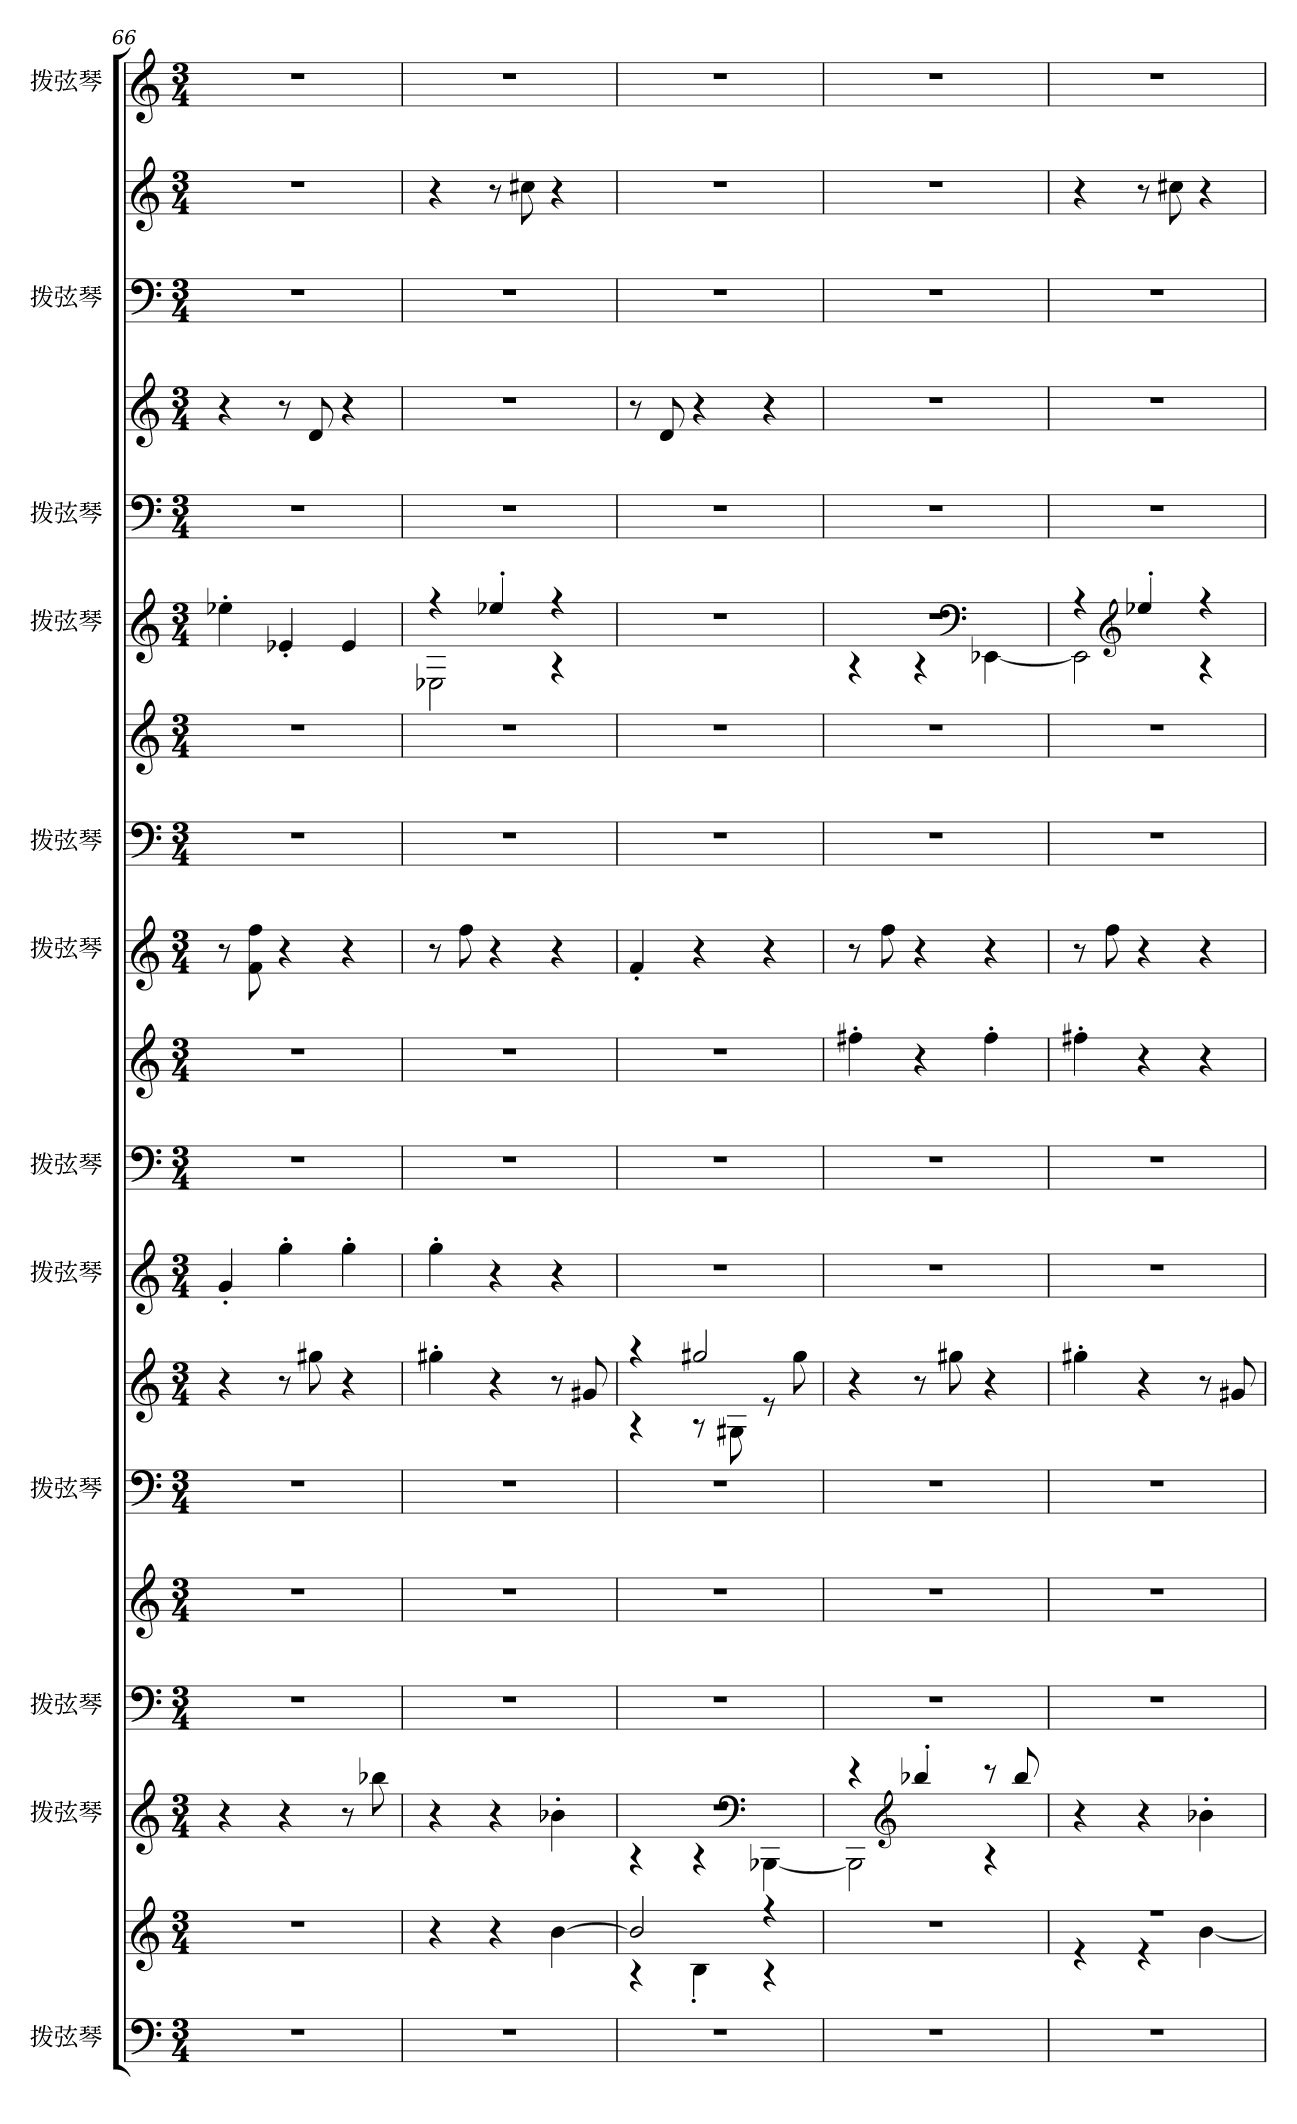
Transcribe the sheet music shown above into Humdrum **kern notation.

**kern	**kern	**kern	**kern	**kern	**kern	**kern	**kern	**kern	**kern	**kern	**kern	**kern	**kern	**kern	**kern	**kern	**kern	**kern
*part12	*part12	*part11	*part10	*part10	*part9	*part9	*part8	*part7	*part7	*part6	*part5	*part5	*part4	*part3	*part3	*part2	*part2	*part1
*staff19	*staff18	*staff17	*staff16	*staff15	*staff14	*staff13	*staff12	*staff11	*staff10	*staff9	*staff8	*staff7	*staff6	*staff5	*staff4	*staff3	*staff2	*staff1
*I"拨弦琴	*	*I"拨弦琴	*I"拨弦琴	*	*I"拨弦琴	*	*I"拨弦琴	*I"拨弦琴	*	*I"拨弦琴	*I"拨弦琴	*	*I"拨弦琴	*I"拨弦琴	*	*I"拨弦琴	*	*I"拨弦琴
*clefF4	*clefG2	*clefG2	*clefF4	*clefG2	*clefF4	*clefG2	*clefG2	*clefF4	*clefG2	*clefG2	*clefF4	*clefG2	*clefG2	*clefF4	*clefG2	*clefF4	*clefG2	*clefG2
*k[]	*k[]	*k[]	*k[]	*k[]	*k[]	*k[]	*k[]	*k[]	*k[]	*k[]	*k[]	*k[]	*k[]	*k[]	*k[]	*k[]	*k[]	*k[]
*M3/4	*M3/4	*M3/4	*M3/4	*M3/4	*M3/4	*M3/4	*M3/4	*M3/4	*M3/4	*M3/4	*M3/4	*M3/4	*M3/4	*M3/4	*M3/4	*M3/4	*M3/4	*M3/4
=66	=66	=66	=66	=66	=66	=66	=66	=66	=66	=66	=66	=66	=66	=66	=66	=66	=66	=66
2.r	2.r	4r	2.r	2.r	2.r	4r	4g'/	2.r	2.r	8r	2.r	2.r	4ee-X'\	2.r	4r	2.r	2.r	2.r
.	.	.	.	.	.	.	.	.	.	8f\ 8ff\	.	.	.	.	.	.	.	.
.	.	4r	.	.	.	8r	4gg'\	.	.	4r	.	.	4e-X'/	.	8r	.	.	.
.	.	.	.	.	.	8gg#X\	.	.	.	.	.	.	.	.	8d/	.	.	.
.	.	8r	.	.	.	4r	4gg'\	.	.	4r	.	.	4e-/	.	4r	.	.	.
.	.	8bb-X\	.	.	.	.	.	.	.	.	.	.	.	.	.	.	.	.
=67	=67	=67	=67	=67	=67	=67	=67	=67	=67	=67	=67	=67	=67	=67	=67	=67	=67	=67
*	*	*	*	*	*	*	*	*	*	*	*	*	*^	*	*	*	*	*
2.r	4r	4r	2.r	2.r	2.r	4gg#X'\	4gg'\	2.r	2.r	8r	2.r	2.r	4r	2E-X\	2.r	2.r	2.r	4r	2.r
.	.	.	.	.	.	.	.	.	.	8ff\	.	.	.	.	.	.	.	.	.
.	4r	4r	.	.	.	4r	4r	.	.	4r	.	.	4ee-X'/	.	.	.	.	8r	.
.	.	.	.	.	.	.	.	.	.	.	.	.	.	.	.	.	.	8cc#X\	.
.	[4b\	4b-X'\	.	.	.	8r	4r	.	.	4r	.	.	4r	4r	.	.	.	4r	.
.	.	.	.	.	.	8g#X/	.	.	.	.	.	.	.	.	.	.	.	.	.
*	*	*	*	*	*	*	*	*	*	*	*	*	*v	*v	*	*	*	*	*
=68	=68	=68	=68	=68	=68	=68	=68	=68	=68	=68	=68	=68	=68	=68	=68	=68	=68	=68
*	*^	*^	*	*	*	*^	*	*	*	*	*	*	*	*	*	*	*	*
2.r	2b/]	4r	2.r	4r	2.r	2.r	2.r	4r	4r	2.r	2.r	2.r	4f'/	2.r	2.r	2.r	2.r	8r	2.r	2.r	2.r
.	.	.	.	.	.	.	.	.	.	.	.	.	.	.	.	.	.	8d/	.	.	.
.	.	4B'\	.	4r	.	.	.	2gg#X/	8r	.	.	.	4r	.	.	.	.	4r	.	.	.
.	.	.	.	.	.	.	.	.	8G#X\	.	.	.	.	.	.	.	.	.	.	.	.
*	*	*	*clefF4	*	*	*	*	*	*	*	*	*	*	*	*	*	*	*	*	*	*
.	4r	4r	.	[4BBB-X\	.	.	.	.	8r	.	.	.	4r	.	.	.	.	4r	.	.	.
.	.	.	.	.	.	.	.	.	8gg#\	.	.	.	.	.	.	.	.	.	.	.	.
*	*v	*v	*	*	*	*	*	*v	*v	*	*	*	*	*	*	*	*	*	*	*	*
!!LO:PB:g=z
=69	=69	=69	=69	=69	=69	=69	=69	=69	=69	=69	=69	=69	=69	=69	=69	=69	=69	=69	=69
*	*	*	*	*	*	*	*	*	*	*	*	*	*	*^	*	*	*	*	*
2.r	2.r	4r	2BBB-\]	2.r	2.r	2.r	4r	2.r	2.r	4ff#X'\	8r	2.r	2.r	2.r	4r	2.r	2.r	2.r	2.r	2.r
.	.	.	.	.	.	.	.	.	.	.	8ff\	.	.	.	.	.	.	.	.	.
*	*	*clefG2	*	*	*	*	*	*	*	*	*	*	*	*	*	*	*	*	*	*
.	.	4bb-X'/	.	.	.	.	8r	.	.	4r	4r	.	.	.	4r	.	.	.	.	.
.	.	.	.	.	.	.	8gg#X\	.	.	.	.	.	.	.	.	.	.	.	.	.
*	*	*	*	*	*	*	*	*	*	*	*	*	*	*clefF4	*	*	*	*	*	*
.	.	8r	4r	.	.	.	4r	.	.	4ff#'\	4r	.	.	.	[4EE-X\	.	.	.	.	.
.	.	8bb-/	.	.	.	.	.	.	.	.	.	.	.	.	.	.	.	.	.	.
*	*	*v	*v	*	*	*	*	*	*	*	*	*	*	*	*	*	*	*	*	*
=70	=70	=70	=70	=70	=70	=70	=70	=70	=70	=70	=70	=70	=70	=70	=70	=70	=70	=70	=70
*	*^	*	*	*	*	*	*	*	*	*	*	*	*	*	*	*	*	*	*
2.r	2.r	4r	4r	2.r	2.r	2.r	4gg#X'\	2.r	2.r	4ff#X'\	8r	2.r	2.r	4r	2EE-\]	2.r	2.r	2.r	4r	2.r
.	.	.	.	.	.	.	.	.	.	.	8ff\	.	.	.	.	.	.	.	.	.
*	*	*	*	*	*	*	*	*	*	*	*	*	*	*clefG2	*	*	*	*	*	*
.	.	4r	4r	.	.	.	4r	.	.	4r	4r	.	.	4ee-X'/	.	.	.	.	8r	.
.	.	.	.	.	.	.	.	.	.	.	.	.	.	.	.	.	.	.	8cc#X\	.
.	.	[4b\	4b-X'\	.	.	.	8r	.	.	4r	4r	.	.	4r	4r	.	.	.	4r	.
.	.	.	.	.	.	.	8g#X/	.	.	.	.	.	.	.	.	.	.	.	.	.
*	*v	*v	*	*	*	*	*	*	*	*	*	*	*	*v	*v	*	*	*	*	*
=	=	=	=	=	=	=	=	=	=	=	=	=	=	=	=	=	=	=
*-	*-	*-	*-	*-	*-	*-	*-	*-	*-	*-	*-	*-	*-	*-	*-	*-	*-	*-
